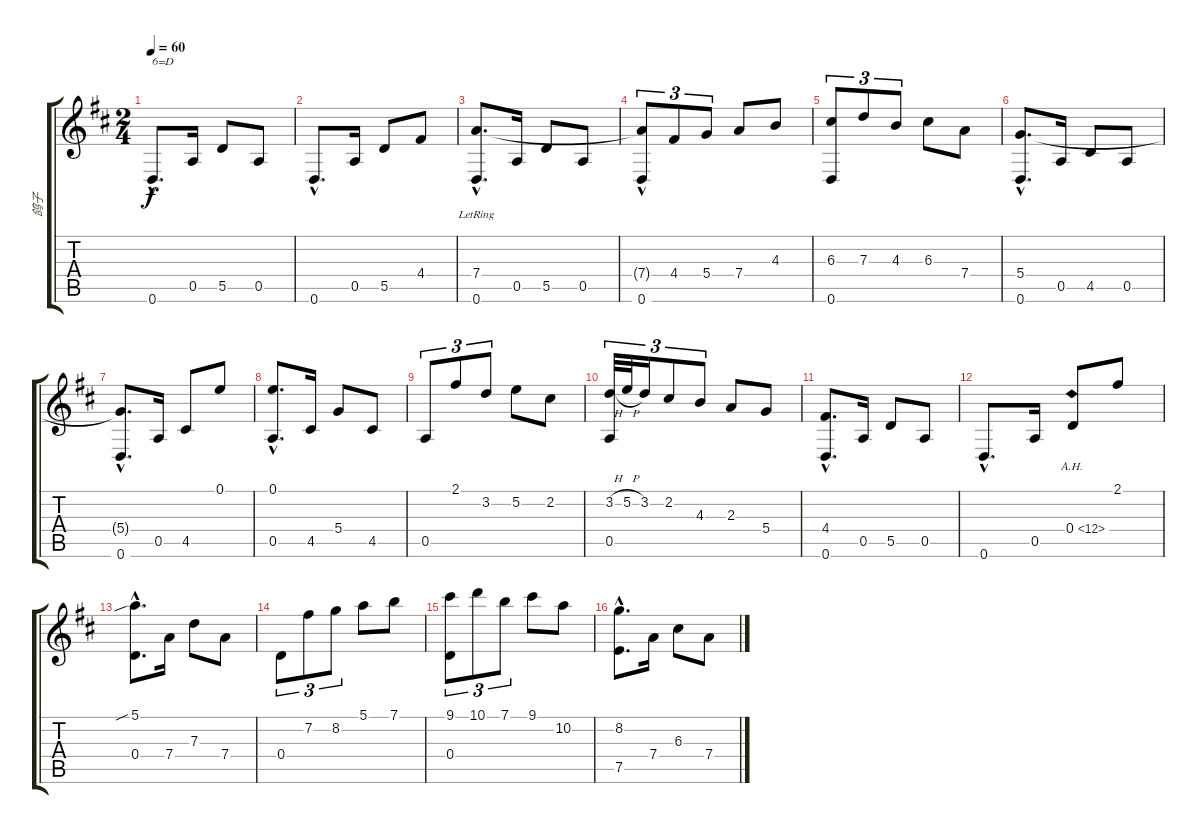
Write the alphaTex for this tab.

\track ("鸽子" "鸽子") {instrument acousticguitarnylon}
\staff {score tabs}
\tuning (E4 B3 G3 D3 A2 D2) {hide}
\ts (2 4)
\tempo 60
\clef g2
\ks d
0.6{hac}.8{d txt "6=D" dy f instrument acousticguitarnylon} 0.5.16 5.5.8 0.5.8 |
0.6{hac}.8{d} 0.5.16 5.5.8 4.4.8 |
(7.4{hac lr} 0.6{hac}).8{d} 0.5.16 5.5.8 0.5.8 |
(7.4{hac t} 0.6).8{tu (3 2)} 4.4.8{tu (3 2)} 5.4.8{tu (3 2)} 7.4.8 4.3.8 |
(6.3 0.6).8{tu (3 2)} 7.3.8{tu (3 2)} 4.3.8{tu (3 2)} 6.3.8 7.4.8 |
(5.4 0.6{hac}).8{d} 0.5.16 4.5.8 0.5.8 |
(5.4{t} 0.6{hac}).8{d} 0.5.16 4.5.8 0.1.8 |
(0.1 0.5{hac}).8{d} 4.5.16 5.4.8 4.5.8 |
0.5.8{tu (3 2)} 2.1.8{tu (3 2)} 3.2.8{tu (3 2)} 5.2.8 2.2.8 |
(3.2{h} 0.5).32{tu (3 2)} 5.2{h}.32{tu (3 2)} 3.2.16{tu (3 2)} 2.2.8{tu (3 2)} 4.3.8{tu (3 2)} 2.3.8 5.4.8 |
(4.4 0.6{hac}).8{d} 0.5.16 5.5.8 0.5.8 |
0.6{hac}.8{d} 0.5.16 0.4{ah 12}.8 2.1.8 |
(5.1{sib} 0.4{hac}).8{d} 7.4.16 7.3.8 7.4.8 |
0.4.8{tu (3 2)} 7.2.8{tu (3 2)} 8.2.8{tu (3 2)} 5.1.8 7.1.8 |
(9.1 0.4).8{tu (3 2)} 10.1.8{tu (3 2)} 7.1.8{tu (3 2)} 9.1.8 10.2.8 |
(8.2 7.5{hac}).8{d} 7.4.16 6.3.8 7.4.8
